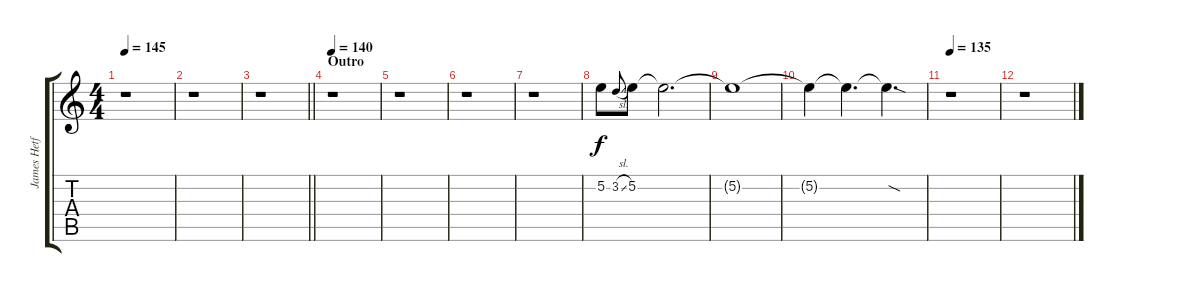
\track ("James Hetfield (Supp. Vox)" "James Hetf") {instrument overdrivenguitar}
\staff {score tabs}
\tuning (E4 B3 G3 D3 A2 E2) {hide}
\ts (4 4)
\tempo 145
\clef g2
\ks c
r.1{dy f} |
r.1 |
\barLineRight lightlight
r.1 |
\section ("" "Outro")
\tempo 140
r.1 |
r.1 |
r.1 |
r.1 |
5.2.8 3.2{sl}.8{gr onbeat} 5.2.8 5.2{t}.2{d} |
5.2{t}.1 |
5.2{t}.4 5.2{t}.4{d} 5.2{sod t}.4{d} |
\tempo 135
r.1 |
r.1
